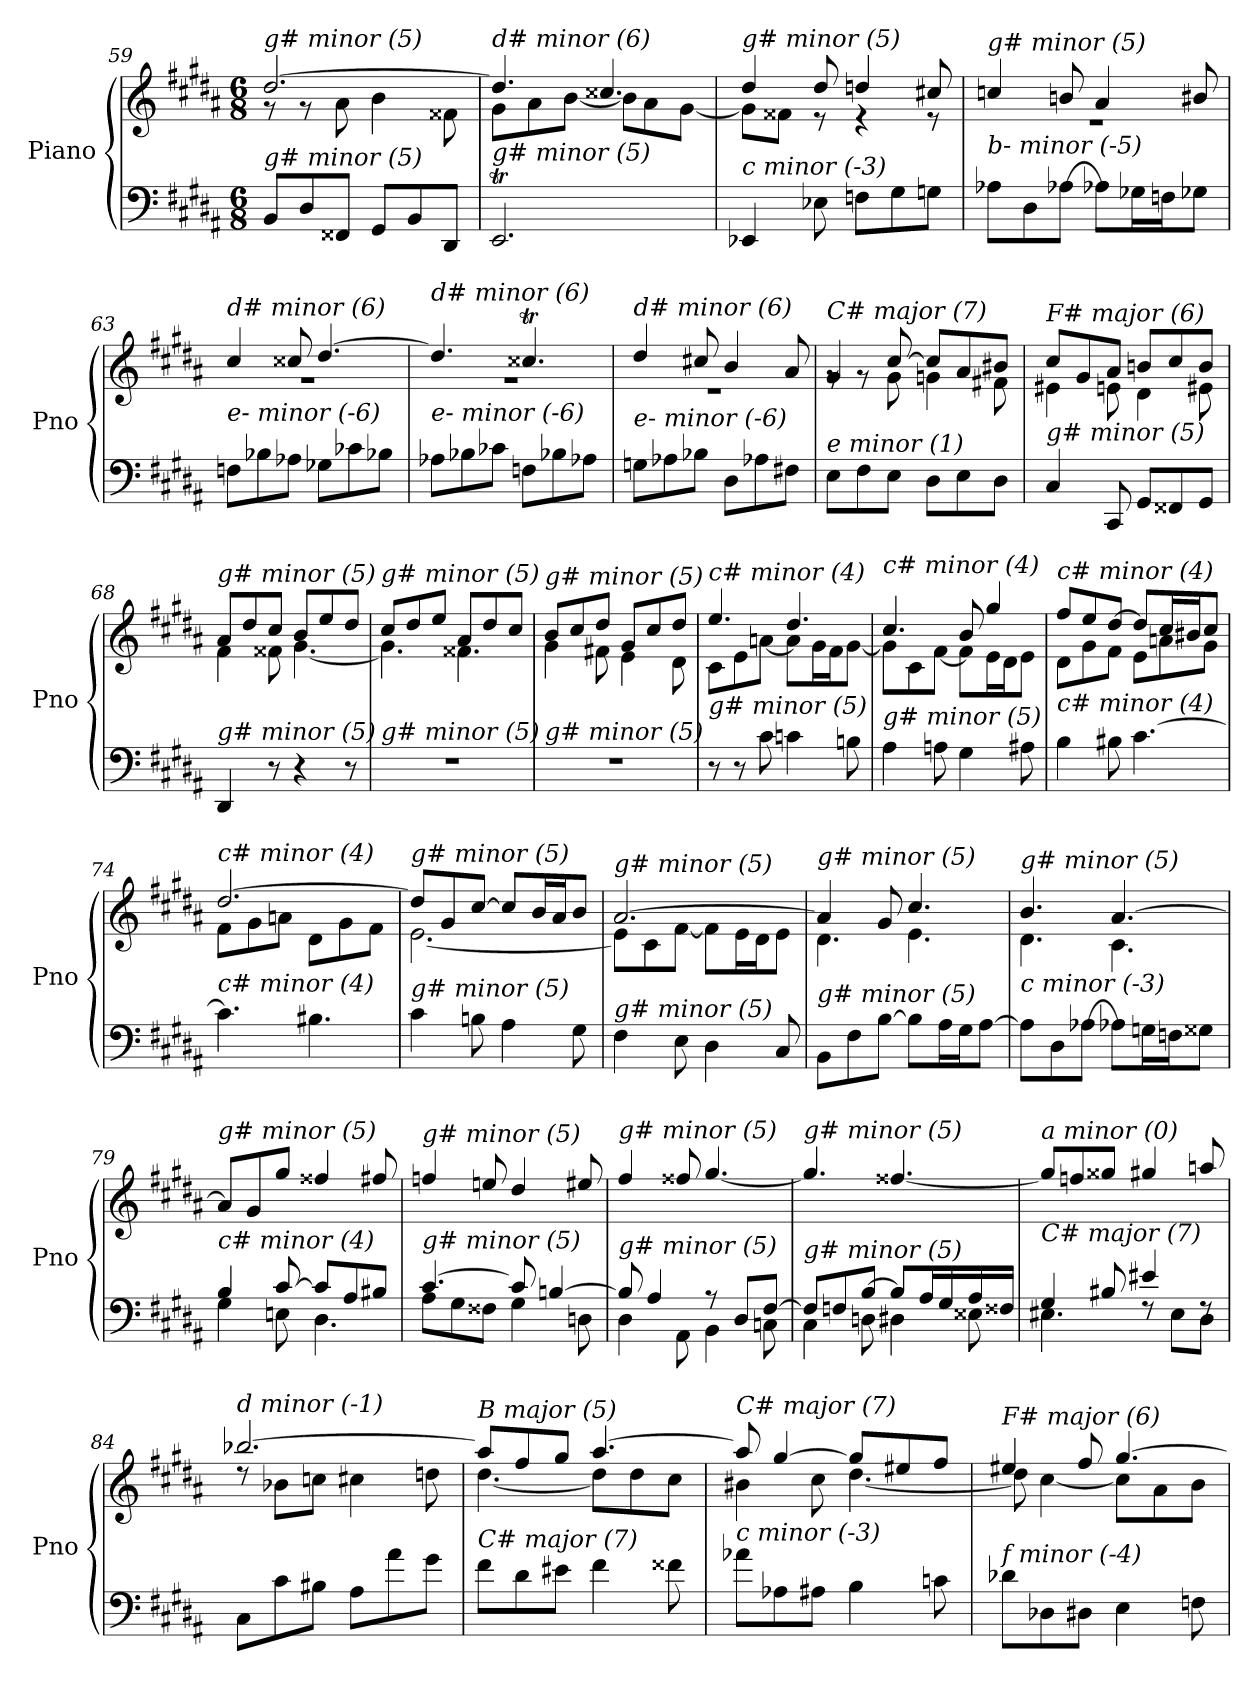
**kern	**kern
*part1	*part1
*staff2	*staff1
*I"Piano	*
*I'Pno	*
*clefF4	*clefG2
*k[f#c#g#d#a#]	*k[f#c#g#d#a#]
*M6/8	*M6/8
=59	=59
*	*^
!	!LO:TX:i:t=g# minor (5)	!
!LO:TX:i:t=g# minor (5)	!	!
8BB/L	[2.dd#/	8r
8D#/	.	8r
8FF##X/J	.	8a#\
8GG#/L	.	4b\
8BB/	.	.
8DD#/J	.	8f##X\
=60	=60	=60
!	!LO:TX:i:t=d# minor (6)	!
!LO:TX:i:t=g# minor (5)	!	!
2.EET/	4.dd#/]	8g#\L
.	.	8a#\
.	.	[8b\J
.	4.cc##X/	8b\L]
.	.	8a#\
.	.	[8g#\J
!!LO:PB:g=z	!!
=61	=61	=61
!	!LO:TX:i:t=g# minor (5)	!
!LO:TX:i:t=c minor (-3)	!	!
4EE-Xi/	4dd#/	8g#\L]
.	.	8f##X\J
8E-Xi\	8dd#/	8r
8Fni\L	4ddni/	4r
8G#\	.	.
8Gni\J	8cc#X/	8r
=62	=62	=62
!	!LO:TX:i:t=g# minor (5)	!
!LO:TX:i:t=b- minor (-5)	!	!
8A-Xi\L	4ccni/	2.r
8D#\	.	.
[8A-Xi\J	8bn/	.
8A-Xi\L]	4a#/	.
16G-Xi\L	.	.
16Fni\J	.	.
8G-Xi\J	8b#Xj/	.
=63	=63	=63
!	!LO:TX:i:t=d# minor (6)	!
!LO:TX:i:t=e- minor (-6)	!	!
8Fni\L	4cc#/	2.r
8B-Xi\	.	.
8A-XZ\J	8cc##X/	.
8G-Xi\L	[4.dd#/	.
8c-Xi\	.	.
8B-Xi\J	.	.
=64	=64	=64
!	!LO:TX:i:t=d# minor (6)	!
!LO:TX:i:t=e- minor (-6)	!	!
8A-Xi\L	4.dd#/]	2.r
8B-Xi\	.	.
8c-Xi\J	.	.
8Fni\L	4.cc##Xt/	.
8B-Xi\	.	.
8A-Xi\J	.	.
=65	=65	=65
!	!LO:TX:i:t=d# minor (6)	!
!LO:TX:i:t=e- minor (-6)	!	!
8Gni\L	4dd#/	2.r
8A-Xi\	.	.
8B-Xi\J	8cc#X/	.
8D#\L	4b/	.
8A-Xi\	.	.
8F#X\J	8a#/	.
!!LO:LB:g=z	!!
=66	=66	=66
!	!LO:TX:i:t=C# major (7)	!
!LO:TX:i:t=e minor (1)	!	!
8E\L	4g#/	8rg
8F#\	.	8rg
8E\J	[8cc#/	8g#\
8D#\L	8cc#/L]	4gni\
8E\	8a#/	.
8D#\J	8b#X/J	8f#X\
=67	=67	=67
!	!LO:TX:i:t=F# major (6)	!
!LO:TX:i:t=g# minor (5)	!	!
4C#/	8cc#/L	4e#X\
.	8g#/	.
8CC#/	8a#/J	8en\
8GG#/L	8bn/L	4d#\
8FF##X/	8cc#/	.
8GG#/J	8b/J	8e#X\
=68	=68	=68
!	!LO:TX:i:t=g# minor (5)	!
!LO:TX:i:t=g# minor (5)	!	!
4DD#/	8a#/L	4f#\
.	8dd#/	.
8r	8cc#/J	8f##X\
4r	8b/L	[4.g#\
.	8ee/	.
8r	8dd#/J	.
=69	=69	=69
!	!LO:TX:i:t=g# minor (5)	!
!LO:TX:i:t=g# minor (5)	!	!
2.r	8cc#/L	4.g#\]
.	8dd#/	.
.	8ee/J	.
.	8a#/L	4.f##X\
.	8dd#/	.
.	8cc#/J	.
=70	=70	=70
!	!LO:TX:i:t=g# minor (5)	!
!LO:TX:i:t=g# minor (5)	!	!
2.r	8b/L	4g#\
.	8cc#/	.
.	8dd#/J	8f#X\
.	8g#/L	4e\
.	8cc#/	.
.	8dd#/J	8d#\
!!LO:LB:g=z	!!
=71	=71	=71
!	!LO:TX:i:t=c# minor (4)	!
!LO:TX:i:t=g# minor (5)	!	!
8r	4.ee/	8c#\L
8r	.	8e\
8c#\	.	[8an\J
4cni\	4.dd#/	8a\L]
.	.	16g#\L
.	.	16f#\J
8Bn\	.	[8g#\J
=72	=72	=72
!	!LO:TX:i:t=c# minor (4)	!
!LO:TX:i:t=g# minor (5)	!	!
4A#\	4.cc#/	8g#\L]
.	.	8c#\
8An\	.	[8f#\J
4G#\	8b/	8f#\L]
.	4gg#/	16e\L
.	.	16d#\J
8A#X\	.	8e\J
=73	=73	=73
!	!LO:TX:i:t=c# minor (4)	!
!LO:TX:i:t=c# minor (4)	!	!
4B\	8ff#/L	8d#\L
.	8ee/	8g#\
8B#X\	[8dd#/J	8f#\J
[4.c#\	8dd#/L]	8e\L
.	16cc#/L	8an\
.	16b#X/J	.
.	8cc#/J	8g#\J
=74	=74	=74
!	!LO:TX:i:t=c# minor (4)	!
!LO:TX:i:t=c# minor (4)	!	!
4.c#\]	[2.dd#/	8f#\L
.	.	8g#\
.	.	8an\J
4.B#X\	.	8d#\L
.	.	8g#\
.	.	8f#\J
=75	=75	=75
!	!LO:TX:i:t=g# minor (5)	!
!LO:TX:i:t=g# minor (5)	!	!
4c#\	8dd#/L]	[2.e\
.	8g#/	.
8Bn\	[8cc#/J	.
4A#\	8cc#/L]	.
.	16b/L	.
.	16a#/J	.
8G#\	8b/J	.
!!LO:LB:g=z	!!
=76	=76	=76
!	!LO:TX:i:t=g# minor (5)	!
!LO:TX:i:t=g# minor (5)	!	!
4F#\	[2.a#/	8e\L]
.	.	8c#\
8E\	.	[8f#\J
4D#\	.	8f#\L]
.	.	16e\L
.	.	16d#\J
8C#/	.	8e\J
=77	=77	=77
!	!LO:TX:i:t=g# minor (5)	!
!LO:TX:i:t=g# minor (5)	!	!
8BB\L	4a#/]	4.d#\
8F#\	.	.
[8B\J	8g#/	.
8B\L]	4.cc#/	4.e\
16A#\L	.	.
16G#\J	.	.
[8A#\J	.	.
=78	=78	=78
!	!LO:TX:i:t=g# minor (5)	!
!LO:TX:i:t=c minor (-3)	!	!
8A#\L]	4.b/	4.d#\
8D#\	.	.
[8A-Xi\J	.	.
8A-Xi\L]	[4.a#/	4.c#\
16Gni\L	.	.
16Fni\J	.	.
8G##i\J	.	.
*	*v	*v
=79	=79
*^	*
!	!	!LO:TX:i:t=g# minor (5)
!LO:TX:i:t=c# minor (4)	!	!
4B/	4G#\	8a#/L]
.	.	8g#/
[8c#/	8En\	8gg#/J
8c#/L]	4.D#\	4ff##X/
8A#/	.	.
8B#X/J	.	8ff#X/
=80	=80	=80
!	!	!LO:TX:i:t=g# minor (5)
!LO:TX:i:t=g# minor (5)	!	!
[4.c#/	8A#\L	4ffni/
.	8G#\	.
.	8F##X\J	8een/
8c#/]	4G#\	4dd#/
[4Bn/	.	.
.	8Dni\	8ee#Xj/
!!LO:LB:g=z
=81	=81	=81
!	!	!LO:TX:i:t=g# minor (5)
!LO:TX:i:t=g# minor (5)	!	!
8B/]	4D#\	4ff#/
4A#/	.	.
.	8AA#\	8ff##X/
8r	4BB\	[4.gg#/
8D#/L	.	.
[8F#/J	8Cni\	.
=82	=82	=82
!	!	!LO:TX:i:t=g# minor (5)
!LO:TX:i:t=g# minor (5)	!	!
8F#/L]	4C#\	4.gg#/]
8Fni/	.	.
[8B/J	8Dni\	.
8B/L]	4D#\	[4.ff##X/
16A#/L	.	.
16G#/	.	.
16A#/	8E##Xi\	.
16F##X/JJ	.	.
=83	=83	=83
!	!	!LO:TX:i:t=a minor (0)
!LO:TX:i:t=C# major (7)	!	!
4G#/	4.E#X\	8ggni/L]
.	.	8ffni/
8B#X/	.	8gg##Xi/J
4e#X/	8rF	4gg#/
.	8E#\L	.
8rF	8D#\J	8aani/
=84	=84	=84
*	*	*^
!	!	!LO:TX:i:t=d minor (-1)	!
!LO:TX:i:t=C# major (7)	!	!	!
*v	*v	*	*
8C#\L	[2.bb-Xi/	8rdd
8c#\	.	8b-Xi\L
8B#X\J	.	8ccni\J
8A#\L	.	4cc#\
8a#\	.	.
8g#\J	.	8ddni\
=85	=85	=85
!	!LO:TX:i:t=B major (5)	!
!LO:TX:i:t=C# major (7)	!	!
8f#\L	8aa#/L]	[4.dd#\
8d#\	8ff#/	.
8e#X\J	8gg#/J	.
4f#\	[4.aa#/	8dd#\L]
.	.	8dd#\
8f##X\	.	8cc#\J
!!LO:LB:g=z	!!
=86	=86	=86
!	!LO:TX:i:t=C# major (7)	!
!LO:TX:i:t=c minor (-3)	!	!
8a-Xi\L	8aa#/]	4b#X\
8A-Xi\	[4gg#/	.
8A#\J	.	8cc#\
4B\	8gg#/L]	[4.dd#\
.	8ee#X/	.
8cni\	8ff#/J	.
=87	=87	=87
!	!LO:TX:i:t=F# major (6)	!
!LO:TX:i:t=f minor (-4)	!	!
8d-Xi\L	4ee#X/	8dd#\]
8D-Xi\	.	[4cc#\
8D#\J	8ff#/	.
4E\	[4.gg#/	8cc#\L]
.	.	8a#\
8Fni\	.	8b\J
*	*v	*v
=	=
*-	*-
